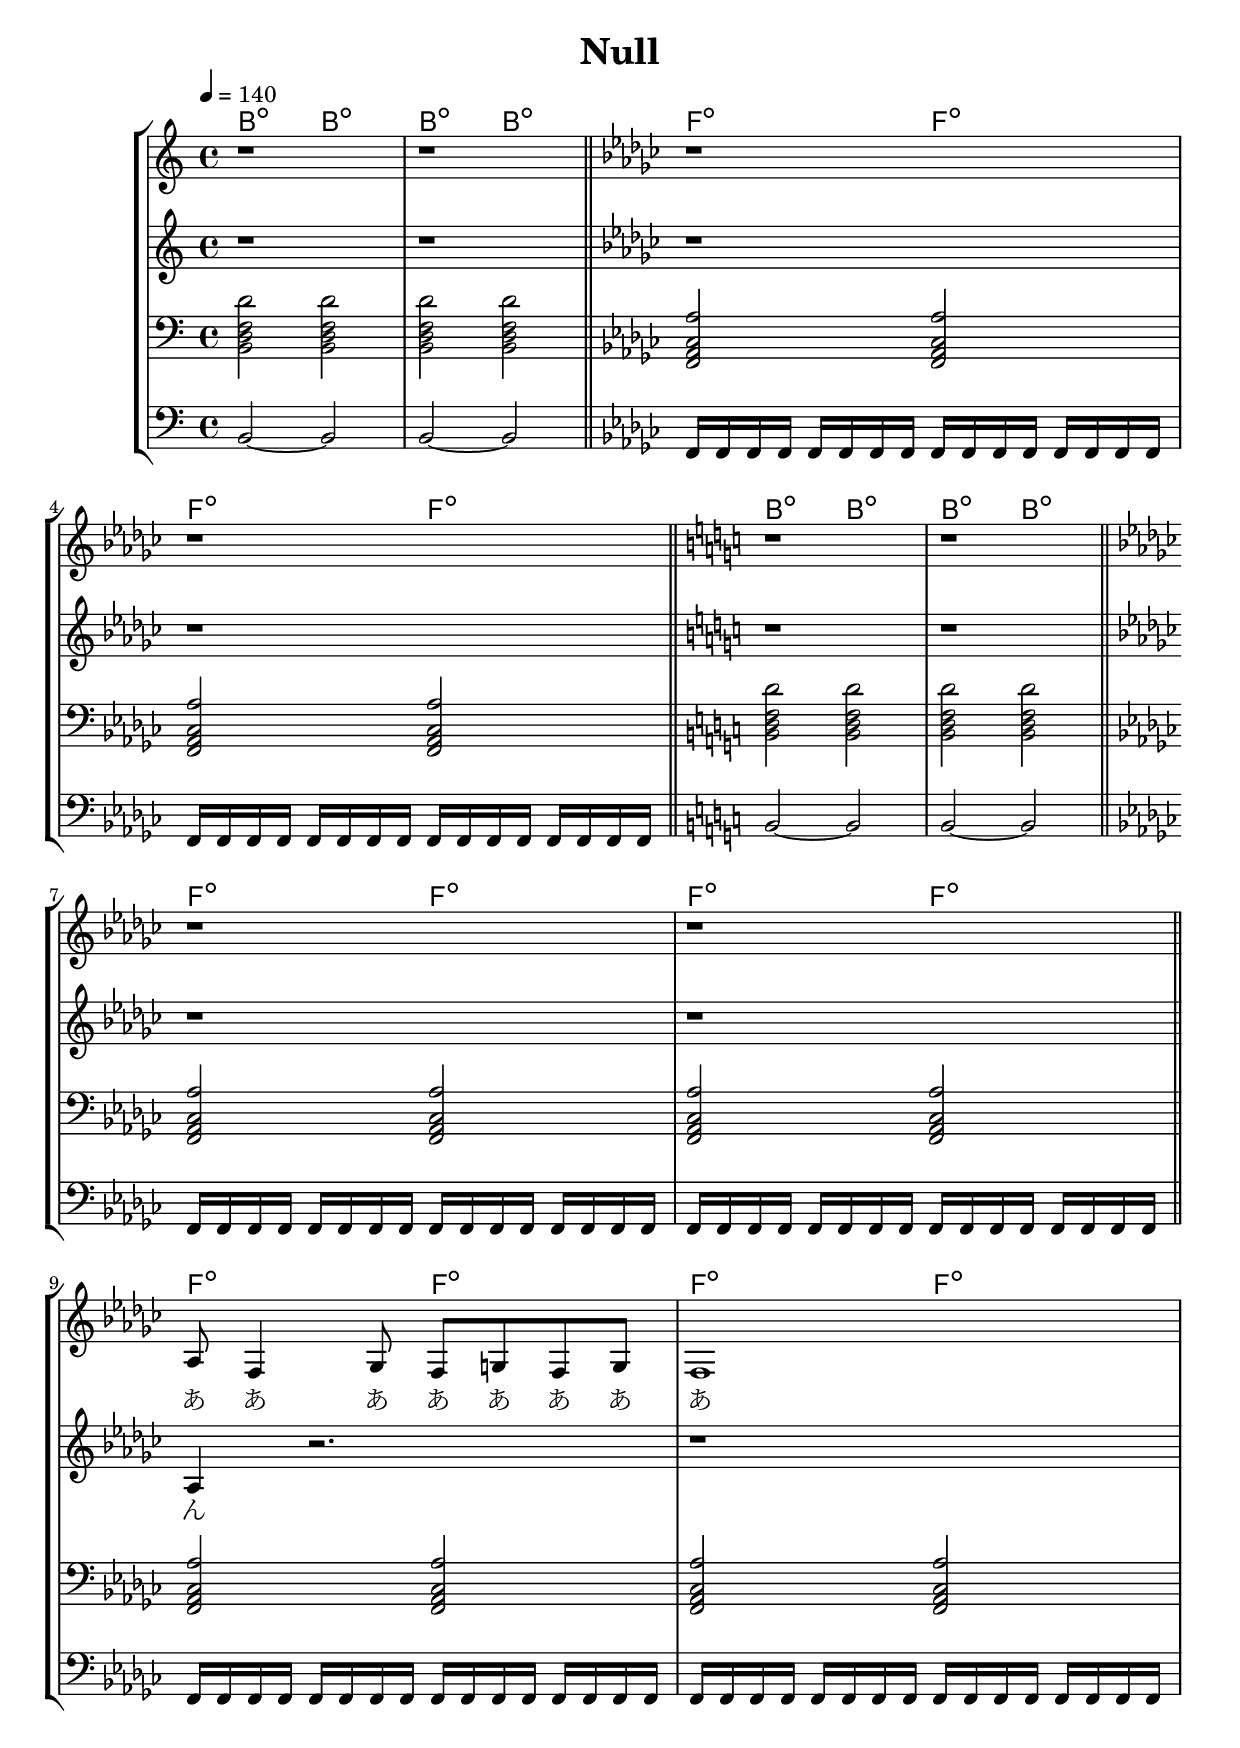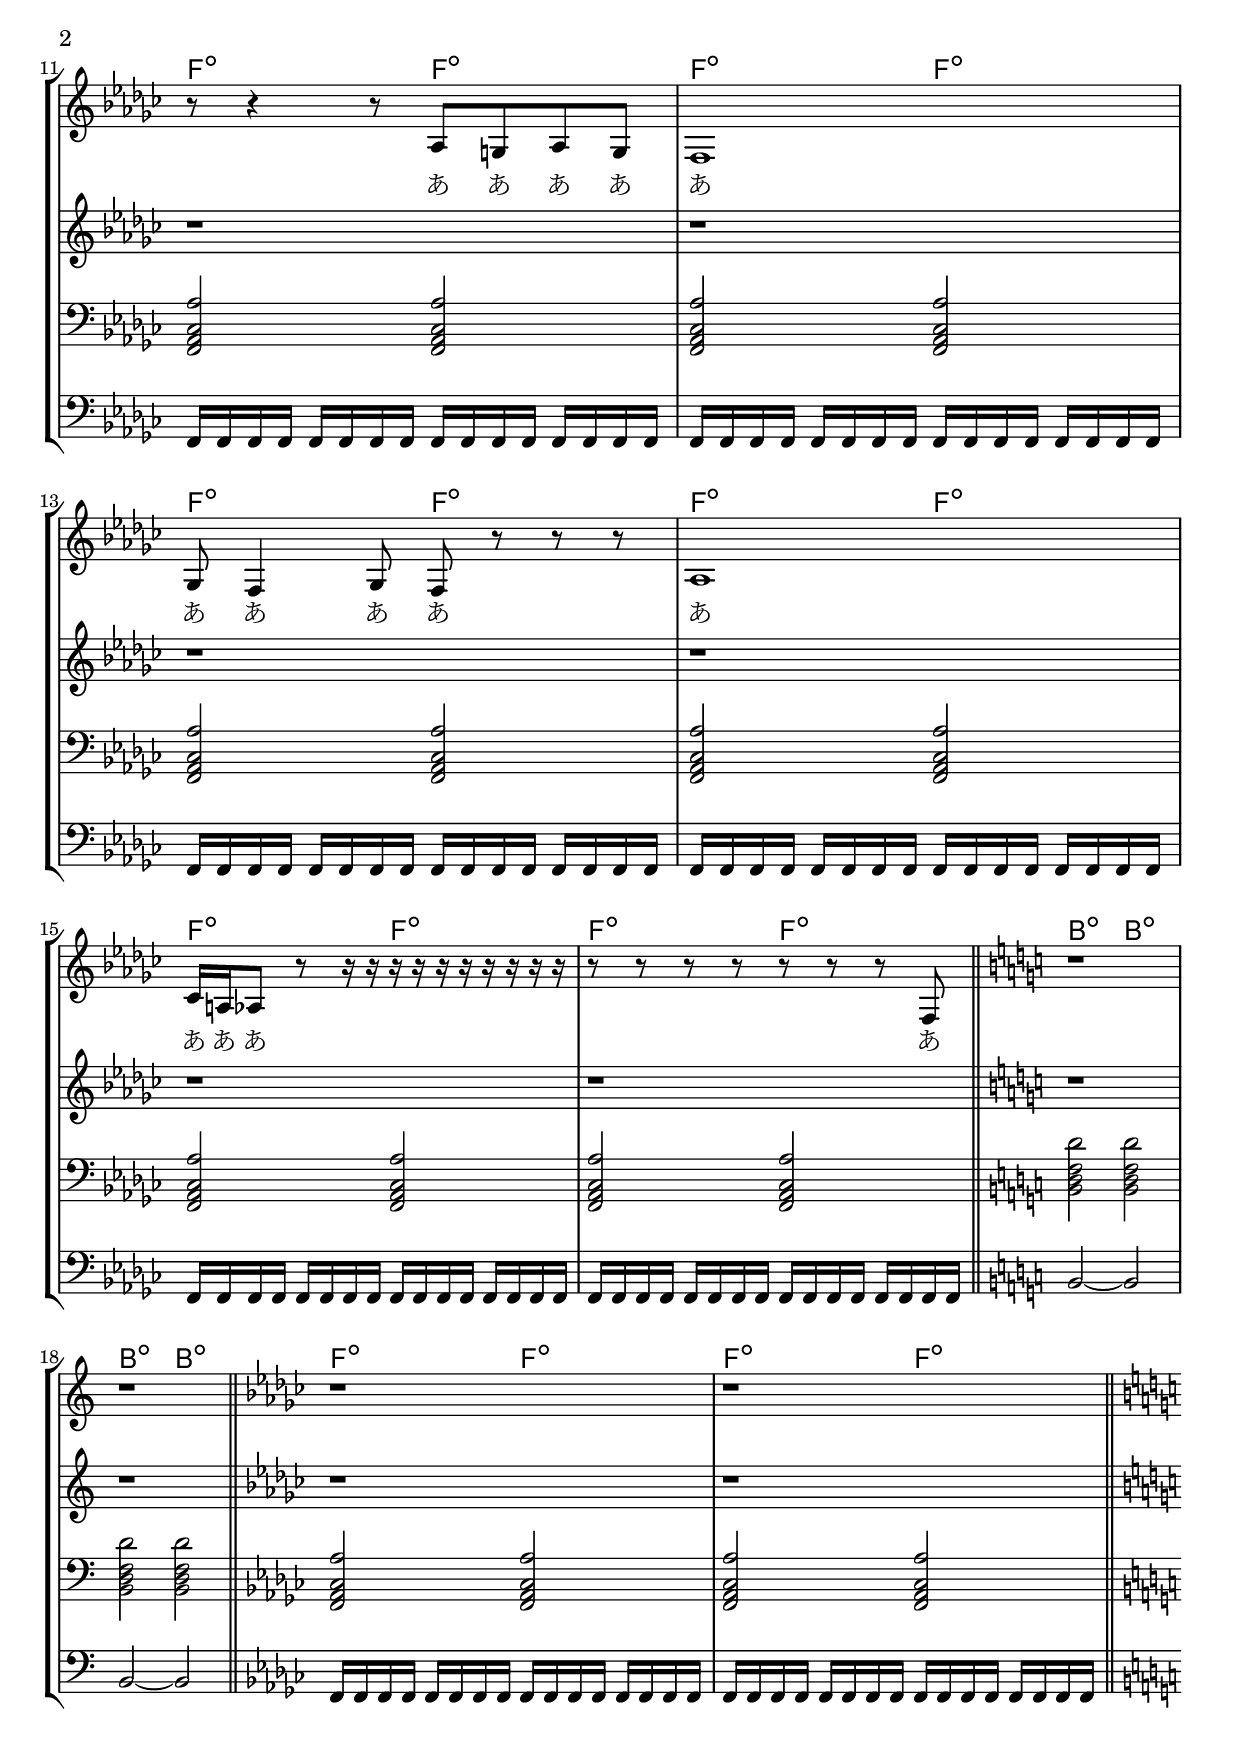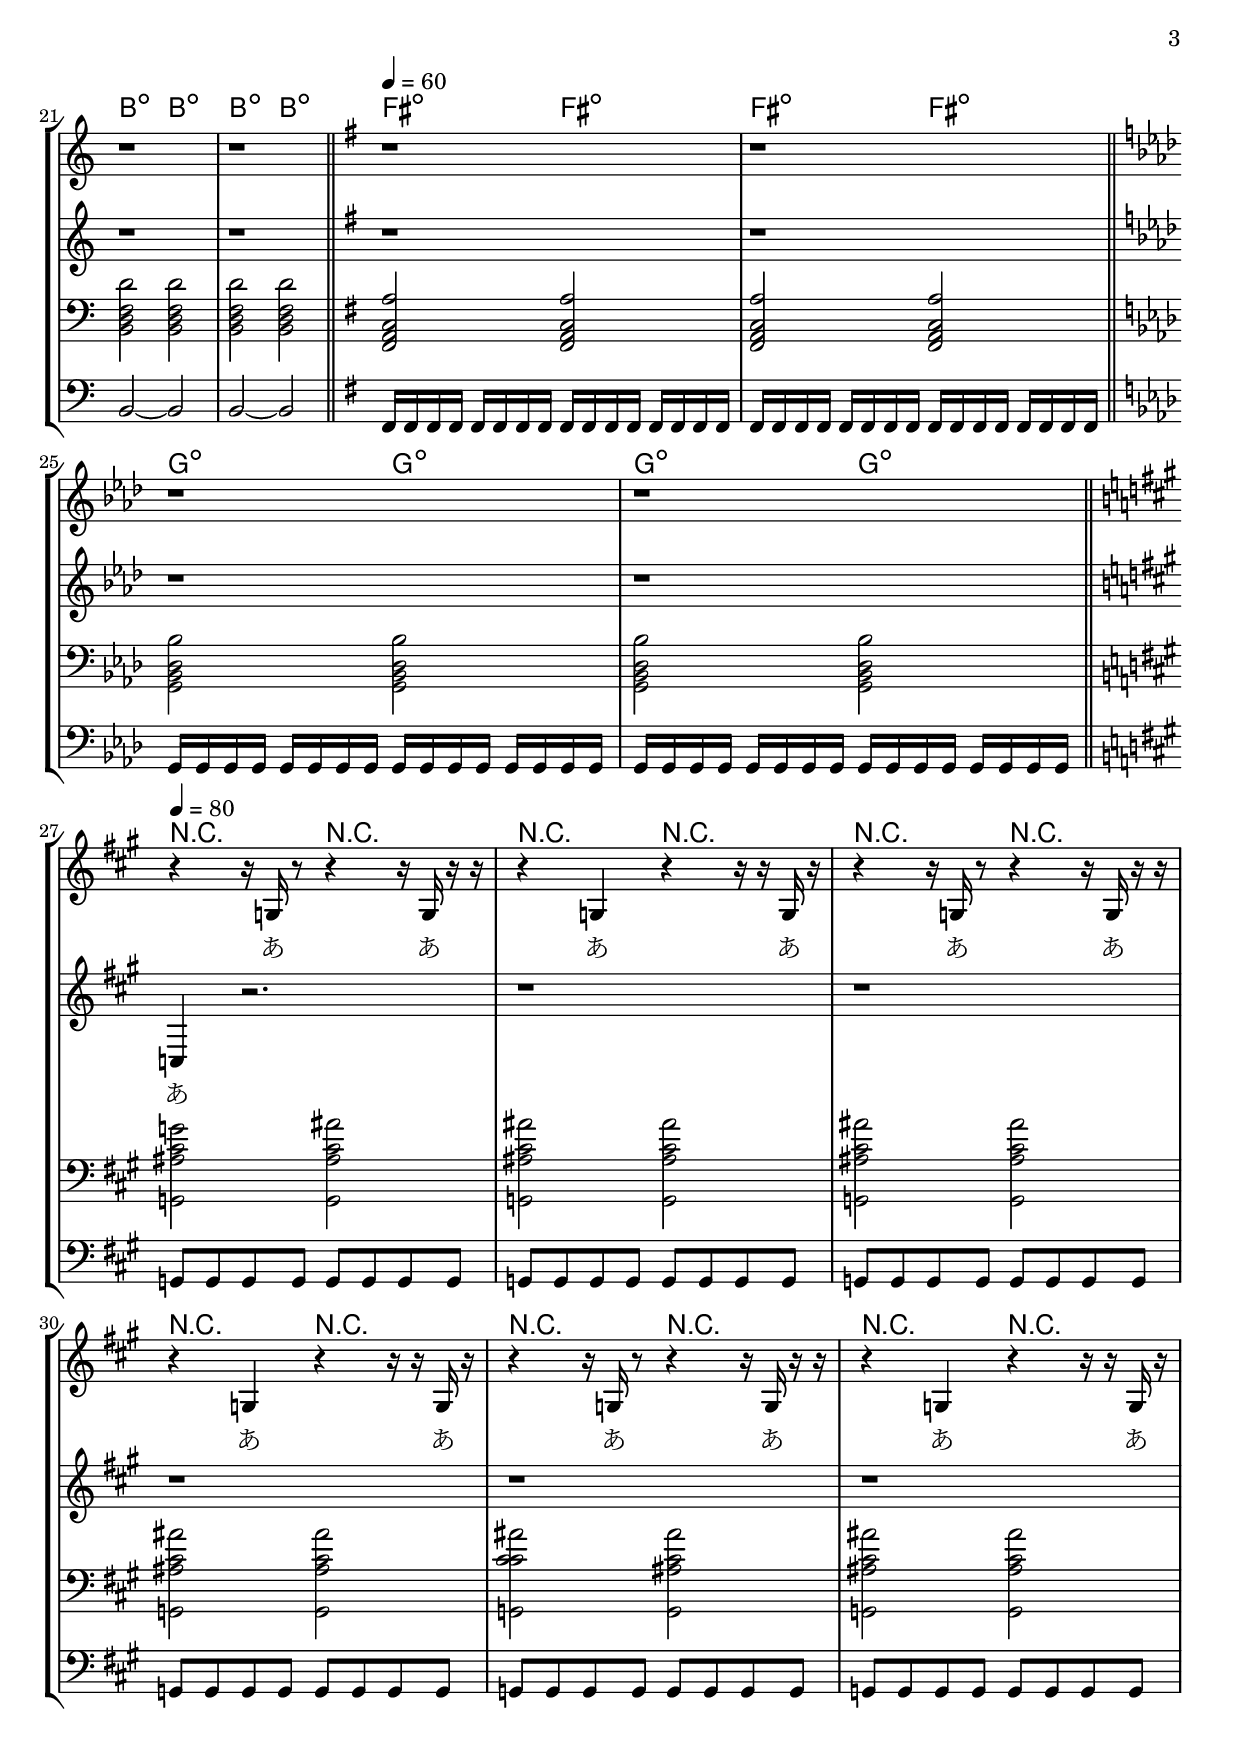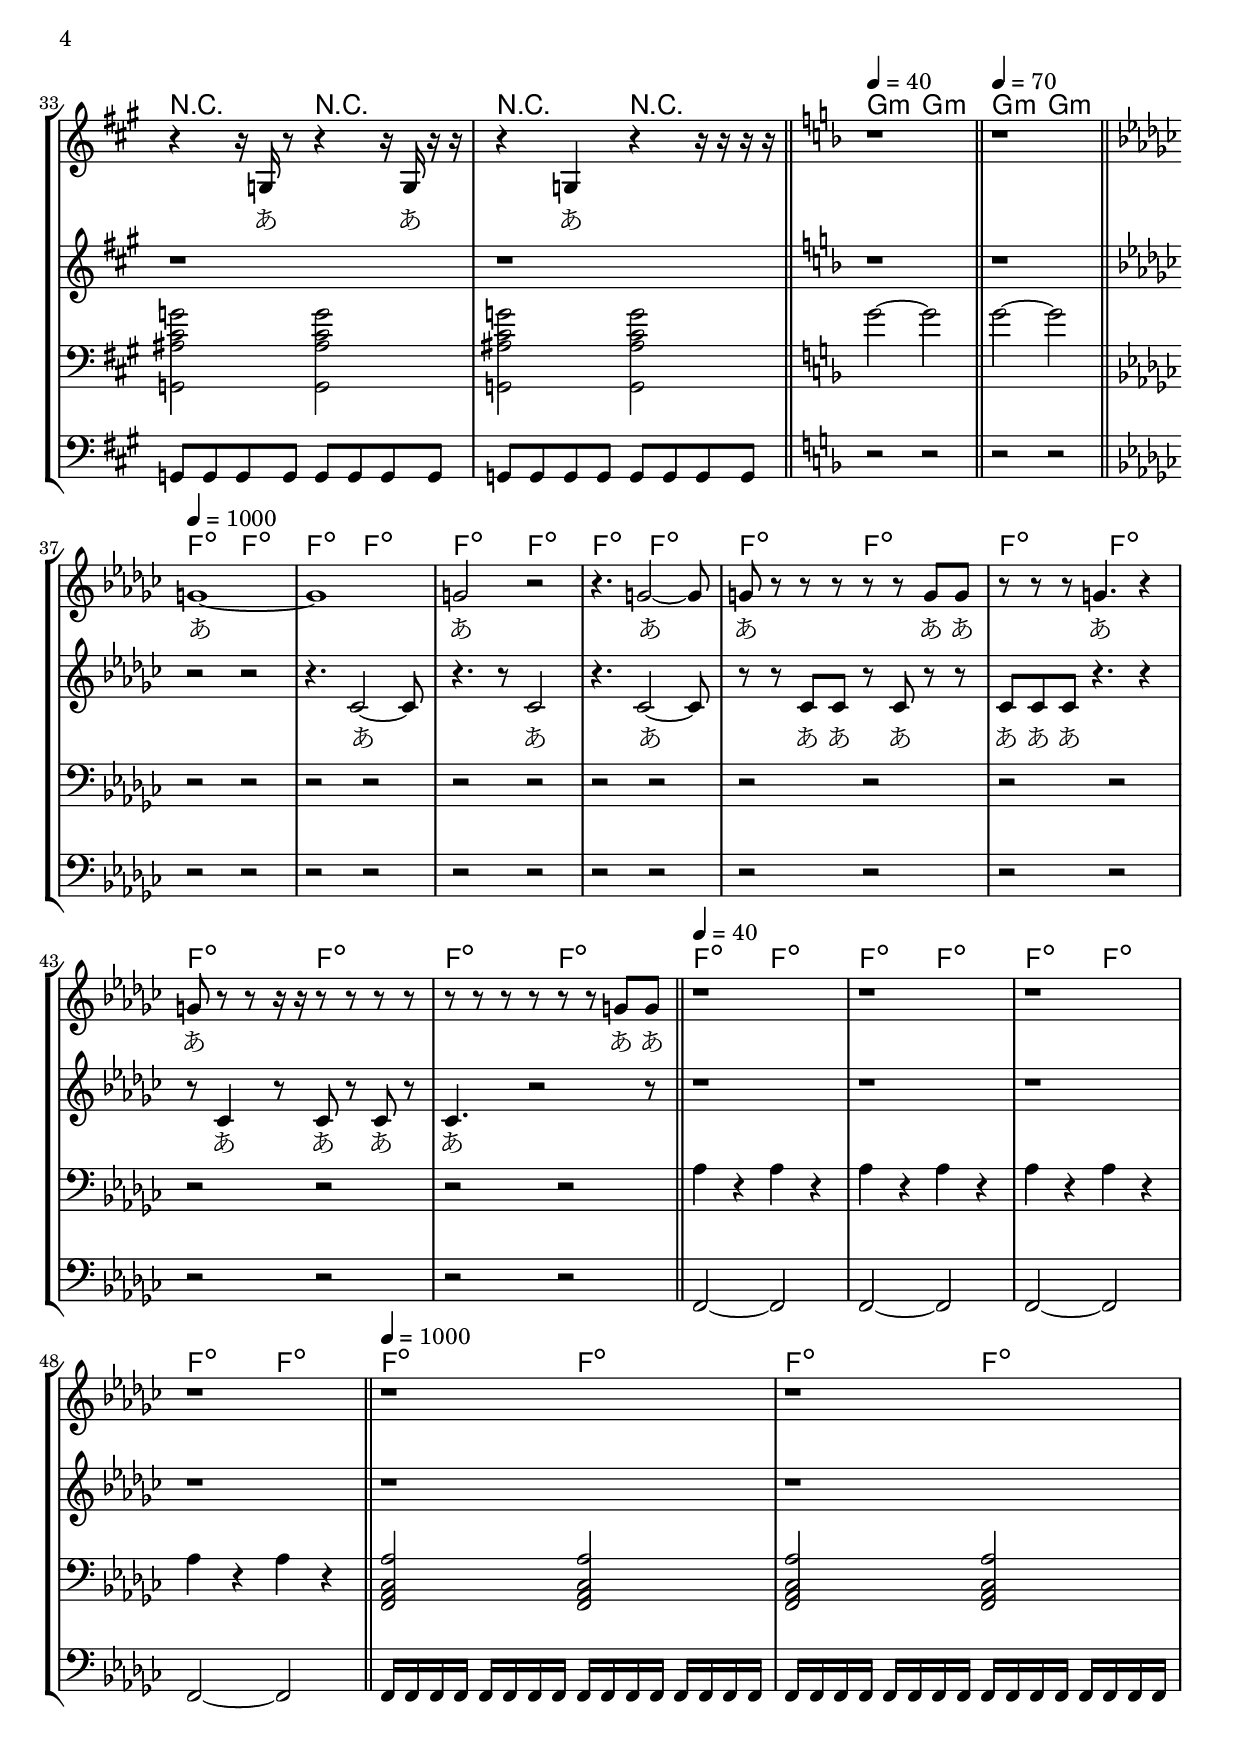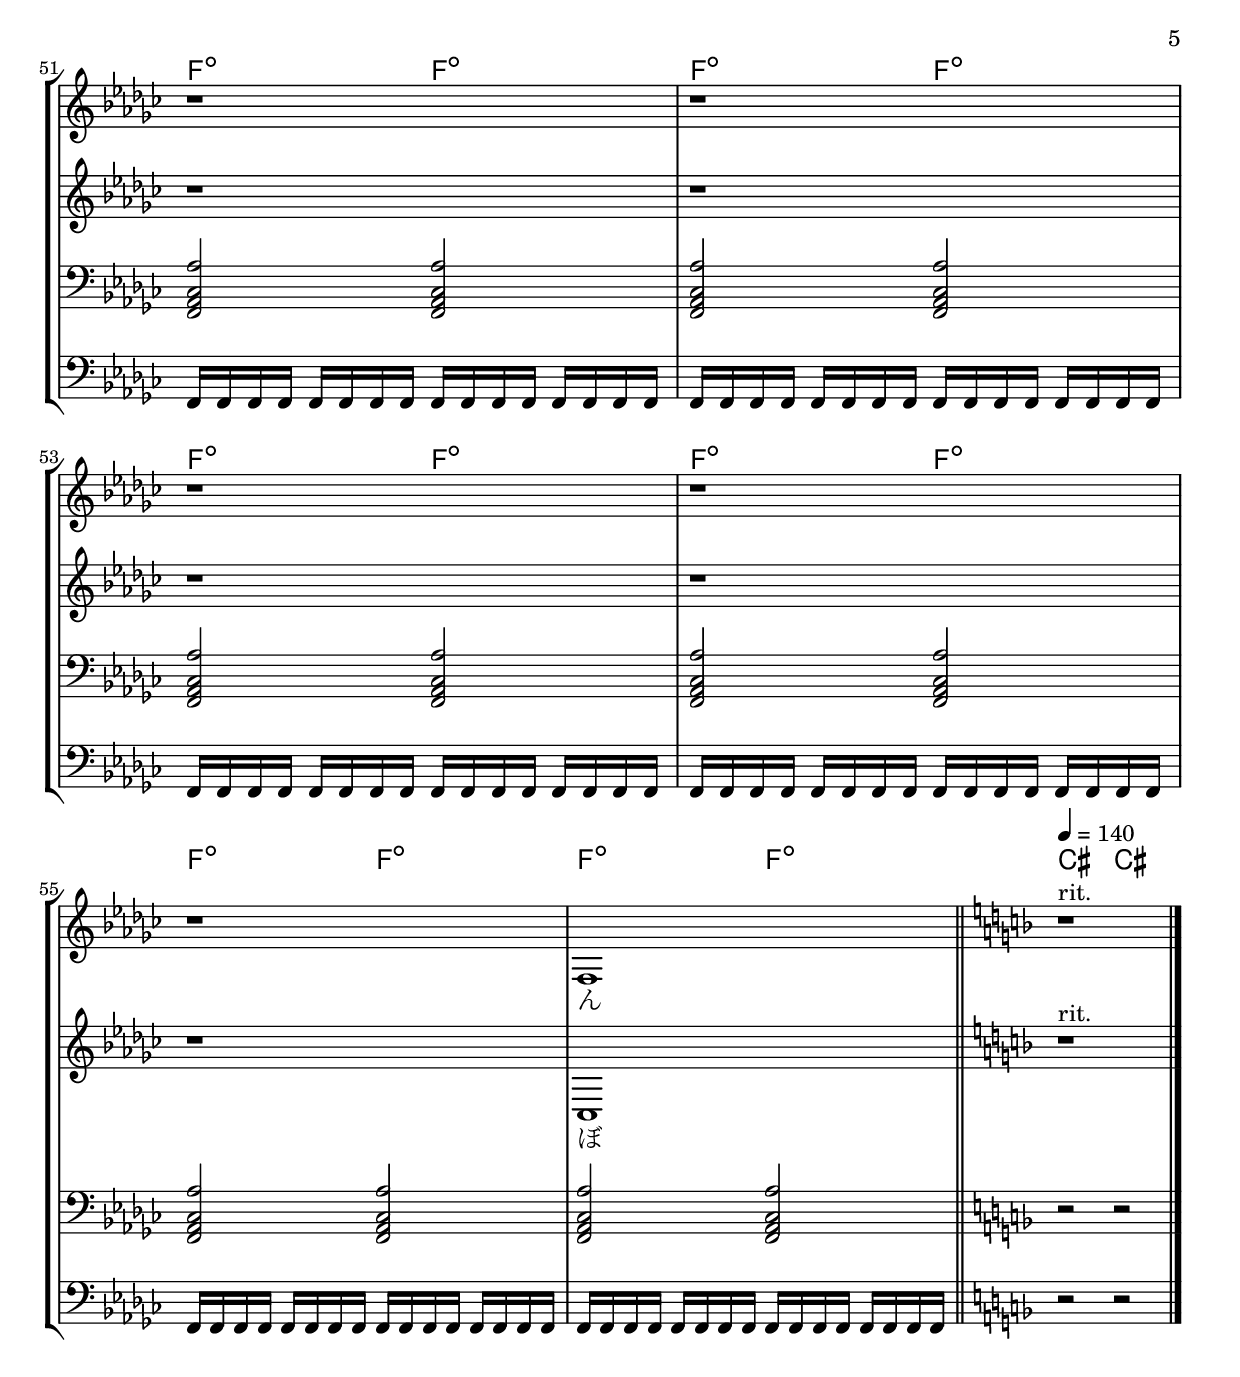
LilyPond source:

\version "2.12.1"

\header {
	title = \markup {Null}
	composer = \markup \center-column {￾}
}

harmony = \chordmode {
	b2:dim b:dim b:dim b:dim 

	f:dim f:dim f:dim f:dim 

	b:dim b:dim b:dim b:dim 

	f:dim f:dim f:dim f:dim 

	f:dim f:dim f:dim f:dim f:dim f:dim f:dim f:dim f:dim f:dim f:dim f:dim f:dim f:dim f:dim f:dim 

	b:dim b:dim b:dim b:dim 

	f:dim f:dim f:dim f:dim 

	b:dim b:dim b:dim b:dim 

	fis:dim fis:dim fis:dim fis:dim 

	g:dim g:dim g:dim g:dim 

	r r r r r r r r r r r r r r r r 

	g:m g:m 

	g:m g:m 

	f:dim f:dim f:dim f:dim f:dim f:dim f:dim f:dim f:dim f:dim f:dim f:dim f:dim f:dim f:dim f:dim 

	f:dim f:dim f:dim f:dim f:dim f:dim f:dim f:dim 

	f:dim f:dim f:dim f:dim f:dim f:dim f:dim f:dim f:dim f:dim f:dim f:dim f:dim f:dim f:dim f:dim 

	cis cis 
}

melody = {
	\key c \major
	\tempo 4 = 140
	r1 | r1   
	\key ges \major
	r1 | r1   
	\key c \major
	r1 | r1   
	\key ges \major
	r1 | r1   
	\set Staff.midiInstrument = #"Tinkle Bell"
	as8  f4  ges8  f8  g8  f8  g8 
	f1 
	r8  r4  r8  as8  g8  as8  g8 
	f1 
	ges8  f4  ges8  f8  r8  r8  r8 
	as1 
	ces'16  a16  as8  r8  r16  r16  r16  r16  r16  r16  r16  r16  r16  r16 
	r8  r8  r8  r8  r8  r8  r8  f8
	\key c \major
	r1 | r1   
	\key ges \major
	r1 | r1   
	\key c \major
	r1 | r1   
	\key g \major
	\tempo 4 = 60
	r1 | r1   
	\key as \major
	r1 | r1   
	\set Staff.midiInstrument = #"FX 2 (soundtrack)"
		\key a \major
	\tempo 4 = 80
r4  r16  g16  r8  r4  r16  g16  r16  r16 
	r4  g4  r4  r16  r16  g16  r16 
	r4  r16  g16  r8  r4  r16  g16  r16  r16 
	r4  g4  r4  r16  r16  g16  r16 
	r4  r16  g16  r8  r4  r16  g16  r16  r16 
	r4  g4  r4  r16  r16  g16  r16 
	r4  r16  g16  r8  r4  r16  g16  r16  r16 
	r4  g4  r4  r16  r16  r16  r16
	\key f \major
	\tempo 4 = 40
	r1   
	\tempo 4 = 70
	r1   
	\set Staff.midiInstrument = #"Lead 1 (square)"
		\key ges \major
	\tempo 4 = 1000
g'1~ 
	g'1 
	 g'2  r2 
	r4.  g'2~g'8 
	g'8  r8  r8  r8  r8  r8  g'8  g'8 
	r8  r8  r8  g'4.  r4 
	g'8  r8  r8  r16  r16  r8  r8  r8  r8 
	r8  r8  r8  r8  r8  r8  g'8  g'8
	\tempo 4 = 40
	r1 | r1 | r1 | r1   
	\set Staff.midiInstrument = #"fss0.6"
		\tempo 4 = 1000
r1~ 
	r1 
	 r1~ 
	r1 
	 r1~ 
	r1 
	 r1 
	f1
	\key f \major
	\tempo 4 = 140
	r1^"rit." \bar "|."
}

words = \lyricmode {
	
	
	
	
	あ  あ  あ  あ  あ  あ  あ  あ  あ  あ  あ  あ  あ  あ  あ  あ  あ  あ  あ  あ  あ  あ  
	
	
	
	
	
	あ  あ  あ  あ  あ  あ  あ  あ  あ  あ  あ  あ  あ  あ  あ  
	
	
	あ  あ  あ  あ  あ  あ  あ  あ  あ  あ  
	
	ん  
	
}

secondmelody = {
	\key c \major
	\tempo 4 = 140
	r1 | r1   
	\key ges \major
	r1 | r1   
	\key c \major
	r1 | r1   
	\key ges \major
	r1 | r1   
	\set Staff.midiInstrument = #"fss0.6"
	as4  	r2. r1 r1 r1 r1 r1 r1 r1 	\key c \major
	r1 | r1   
	\key ges \major
	r1 | r1   
	\key c \major
	r1 | r1   
	\key g \major
	\tempo 4 = 60
	r1 | r1   
	\key as \major
	r1 | r1   
	\set Staff.midiInstrument = #"fss0.6"
		\key a \major
	\tempo 4 = 80
c4  	r2. r1 r1 r1 r1 r1 r1 r1 	\key f \major
	\tempo 4 = 40
	r1   
	\tempo 4 = 70
	r1   
	\set Staff.midiInstrument = #"Seashore"
		\key ges \major
	\tempo 4 = 1000
r2  r2 
	r4.  ces'2~ces'8 
	r4.  r8  ces'2 
	r4.  ces'2~ces'8 
	r8  r8  ces'8  ces'8  r8  ces'8  r8  r8 
	ces'8  ces'8  ces'8  r4.  r4 
	r8  ces'4  r8  ces'8  r8  ces'8  r8 
	ces'4.  r2~r8
	\tempo 4 = 40
	r1 | r1 | r1 | r1   
	\set Staff.midiInstrument = #"fss0.6"
		\tempo 4 = 1000
r1~ 
	r1 
	 r1~ 
	r1 
	 r1~ 
	r1 
	 r1 
	ces1
	\key f \major
	\tempo 4 = 140
	r1^"rit." \bar "|."
}

secondwords = \lyricmode {
	
	
	
	
	ん  
	
	
	
	
	
	あ  
	
	
	あ  あ  あ  あ  あ  あ  あ  あ  あ  あ  あ  あ  あ  
	
	ぼ  
	
}

tempochange = {
	\tempo 4 = 140
	r1 | r1 \bar "||"
	\tempo 4 = 140
	r1 | r1 \bar "||"
	\tempo 4 = 140
	r1 | r1 \bar "||"
	\tempo 4 = 140
	r1 | r1 \bar "||"
	\tempo 4 = 140
	r1 | r1 | r1 | r1 | r1 | r1 | r1 | r1 \bar "||"
	\tempo 4 = 140
	r1 | r1 \bar "||"
	\tempo 4 = 140
	r1 | r1 \bar "||"
	\tempo 4 = 140
	r1 | r1 \bar "||"
	\tempo 4 = 60
	r1 | r1 \bar "||"
	\tempo 4 = 60
	r1 | r1 \bar "||"
	\tempo 4 = 80
	r1 | r1 | r1 | r1 | r1 | r1 | r1 | r1 \bar "||"
	\tempo 4 = 40
	r1 \bar "||"
	\tempo 4 = 70
	r1 \bar "||"
	\tempo 4 = 1000
	r1 | r1 | r1 | r1 | r1 | r1 | r1 | r1 \bar "||"
	\tempo 4 = 40
	r1 | r1 | r1 | r1 \bar "||"
	\tempo 4 = 1000
	r1 | r1 | r1 | r1 | r1 | r1 | r1 | r1 \bar "||"
	\tempo 4 = 140
	\tempo 4 = 105 r2 \tempo 4 = 93 r2 \bar "|."
}

mainacc = {
	\clef bass
	\set Staff.midiInstrument = #"Synthstrings 1"
	\key c \major
	\tempo 4 = 140
	<b, d f d'>2
	<b, d f d'>2
	<b, d f d'>2
	<b, d f d'>2
	\bar "||"

	\set Staff.midiInstrument = #"Pad 7 (halo)"
	\key ges \major
	<f, as, ces as>2
	<f, as, ces as>2
	<f, as, ces as>2
	<f, as, ces as>2
	\bar "||"

	\set Staff.midiInstrument = #"Synthstrings 1"
	\key c \major
	<b, d f d'>2
	<b, d f d'>2
	<b, d f d'>2
	<b, d f d'>2
	\bar "||"

	\set Staff.midiInstrument = #"Pad 7 (halo)"
	\key ges \major
	<f, as, ces as>2
	<f, as, ces as>2
	<f, as, ces as>2
	<f, as, ces as>2
	\bar "||"

	\set Staff.midiInstrument = #"Synthstrings 1"
	<f, as, ces as>2
	<f, as, ces as>2
	<f, as, ces as>2
	<f, as, ces as>2
	<f, as, ces as>2
	<f, as, ces as>2
	<f, as, ces as>2
	<f, as, ces as>2
	<f, as, ces as>2
	<f, as, ces as>2
	<f, as, ces as>2
	<f, as, ces as>2
	<f, as, ces as>2
	<f, as, ces as>2
	<f, as, ces as>2
	<f, as, ces as>2
	\bar "||"

	\set Staff.midiInstrument = #"Synthstrings 1"
	\key c \major
	<b, d f d'>2
	<b, d f d'>2
	<b, d f d'>2
	<b, d f d'>2
	\bar "||"

	\set Staff.midiInstrument = #"Pad 7 (halo)"
	\key ges \major
	<f, as, ces as>2
	<f, as, ces as>2
	<f, as, ces as>2
	<f, as, ces as>2
	\bar "||"

	\set Staff.midiInstrument = #"Synthstrings 1"
	\key c \major
	<b, d f d'>2
	<b, d f d'>2
	<b, d f d'>2
	<b, d f d'>2
	\bar "||"

	\set Staff.midiInstrument = #"Synthstrings 1"
	\key g \major
	\tempo 4 = 60
	<fis, a, c a>2
	<fis, a, c a>2
	<fis, a, c a>2
	<fis, a, c a>2
	\bar "||"

	\set Staff.midiInstrument = #"Synthstrings 1"
	\key as \major
	<g, bes, des bes>2
	<g, bes, des bes>2
	<g, bes, des bes>2
	<g, bes, des bes>2
	\bar "||"

	\set Staff.midiInstrument = #"Synthstrings 1"
	\key a \major
	\tempo 4 = 80
	<g, ais cis' g'>2
	<g, ais cis' ais'>2
	<g, ais cis' ais'>2
	<g, ais cis' ais'>2
	<g, ais cis' ais'>2
	<g, ais cis' ais'>2
	<g, ais cis' ais'>2
	<g, ais cis' ais'>2
	<g, cis' cis' ais'>2
	<g, ais cis' ais'>2
	<g, ais cis' ais'>2
	<g, ais cis' ais'>2
	<g, ais cis' g'>2
	<g, ais cis' g'>2
	<g, ais cis' g'>2
	<g, ais cis' g'>2
	\bar "||"

	\set Staff.midiInstrument = #"Lead 1 (square)"
	\key f \major
	\tempo 4 = 40
	g'2
	~g'2
	\bar "||"

	\set Staff.midiInstrument = #"Lead 1 (square)"
	\tempo 4 = 70
	g'2
	~g'2
	\bar "||"

	\set Staff.midiInstrument = #"Acoustic grand"
	\key ges \major
	\tempo 4 = 1000
	r2
	r2
	r2
	r2
	r2
	r2
	r2
	r2
	r2
	r2
	r2
	r2
	r2
	r2
	r2
	r2
	\bar "||"

	\set Staff.midiInstrument = #"Celesta"
	\tempo 4 = 40
	as4 r4
	as4 r4
	as4 r4
	as4 r4
	as4 r4
	as4 r4
	as4 r4
	as4 r4
	\bar "||"

	\set Staff.midiInstrument = #"FX 2 (soundtrack)"
	\tempo 4 = 1000
	<f, as, ces as>2
	<f, as, ces as>2
	<f, as, ces as>2
	<f, as, ces as>2
	<f, as, ces as>2
	<f, as, ces as>2
	<f, as, ces as>2
	<f, as, ces as>2
	<f, as, ces as>2
	<f, as, ces as>2
	<f, as, ces as>2
	<f, as, ces as>2
	<f, as, ces as>2
	<f, as, ces as>2
	<f, as, ces as>2
	<f, as, ces as>2
	\bar "||"

	\set Staff.midiInstrument = #"Acoustic grand"
	\key f \major
	\tempo 4 = 140
	r2
	r2
	\bar "|."
}

subacc = {
	\clef bass
	\set Staff.midiInstrument = #"Tubular Bells"
	\key c \major
	\tempo 4 = 140
	b,2
	~b,2
	b,2
	~b,2
	\bar "||"

	\set Staff.midiInstrument = #"Seashore"
	\key ges \major
	f,16 f,16 f,16 f,16 f,16 f,16 f,16 f,16
	f,16 f,16 f,16 f,16 f,16 f,16 f,16 f,16
	f,16 f,16 f,16 f,16 f,16 f,16 f,16 f,16
	f,16 f,16 f,16 f,16 f,16 f,16 f,16 f,16
	\bar "||"

	\set Staff.midiInstrument = #"Tubular Bells"
	\key c \major
	b,2
	~b,2
	b,2
	~b,2
	\bar "||"

	\set Staff.midiInstrument = #"Steel Drums"
	\key ges \major
	f,16 f,16 f,16 f,16 f,16 f,16 f,16 f,16
	f,16 f,16 f,16 f,16 f,16 f,16 f,16 f,16
	f,16 f,16 f,16 f,16 f,16 f,16 f,16 f,16
	f,16 f,16 f,16 f,16 f,16 f,16 f,16 f,16
	\bar "||"

	\set Staff.midiInstrument = #"Steel Drums"
	f,16 f,16 f,16 f,16 f,16 f,16 f,16 f,16
	f,16 f,16 f,16 f,16 f,16 f,16 f,16 f,16
	f,16 f,16 f,16 f,16 f,16 f,16 f,16 f,16
	f,16 f,16 f,16 f,16 f,16 f,16 f,16 f,16
	f,16 f,16 f,16 f,16 f,16 f,16 f,16 f,16
	f,16 f,16 f,16 f,16 f,16 f,16 f,16 f,16
	f,16 f,16 f,16 f,16 f,16 f,16 f,16 f,16
	f,16 f,16 f,16 f,16 f,16 f,16 f,16 f,16
	f,16 f,16 f,16 f,16 f,16 f,16 f,16 f,16
	f,16 f,16 f,16 f,16 f,16 f,16 f,16 f,16
	f,16 f,16 f,16 f,16 f,16 f,16 f,16 f,16
	f,16 f,16 f,16 f,16 f,16 f,16 f,16 f,16
	f,16 f,16 f,16 f,16 f,16 f,16 f,16 f,16
	f,16 f,16 f,16 f,16 f,16 f,16 f,16 f,16
	f,16 f,16 f,16 f,16 f,16 f,16 f,16 f,16
	f,16 f,16 f,16 f,16 f,16 f,16 f,16 f,16
	\bar "||"

	\set Staff.midiInstrument = #"Tubular Bells"
	\key c \major
	b,2
	~b,2
	b,2
	~b,2
	\bar "||"

	\set Staff.midiInstrument = #"Seashore"
	\key ges \major
	f,16 f,16 f,16 f,16 f,16 f,16 f,16 f,16
	f,16 f,16 f,16 f,16 f,16 f,16 f,16 f,16
	f,16 f,16 f,16 f,16 f,16 f,16 f,16 f,16
	f,16 f,16 f,16 f,16 f,16 f,16 f,16 f,16
	\bar "||"

	\set Staff.midiInstrument = #"Tubular Bells"
	\key c \major
	b,2
	~b,2
	b,2
	~b,2
	\bar "||"

	\set Staff.midiInstrument = #"Steel Drums"
	\key g \major
	\tempo 4 = 60
	fis,16 fis,16 fis,16 fis,16 fis,16 fis,16 fis,16 fis,16
	fis,16 fis,16 fis,16 fis,16 fis,16 fis,16 fis,16 fis,16
	fis,16 fis,16 fis,16 fis,16 fis,16 fis,16 fis,16 fis,16
	fis,16 fis,16 fis,16 fis,16 fis,16 fis,16 fis,16 fis,16
	\bar "||"

	\set Staff.midiInstrument = #"Steel Drums"
	\key as \major
	g,16 g,16 g,16 g,16 g,16 g,16 g,16 g,16
	g,16 g,16 g,16 g,16 g,16 g,16 g,16 g,16
	g,16 g,16 g,16 g,16 g,16 g,16 g,16 g,16
	g,16 g,16 g,16 g,16 g,16 g,16 g,16 g,16
	\bar "||"

	\set Staff.midiInstrument = #"Steel Drums"
	\key a \major
	\tempo 4 = 80
	g,8 g,8 g,8 g,8
	g,8 g,8 g,8 g,8
	g,8 g,8 g,8 g,8
	g,8 g,8 g,8 g,8
	g,8 g,8 g,8 g,8
	g,8 g,8 g,8 g,8
	g,8 g,8 g,8 g,8
	g,8 g,8 g,8 g,8
	g,8 g,8 g,8 g,8
	g,8 g,8 g,8 g,8
	g,8 g,8 g,8 g,8
	g,8 g,8 g,8 g,8
	g,8 g,8 g,8 g,8
	g,8 g,8 g,8 g,8
	g,8 g,8 g,8 g,8
	g,8 g,8 g,8 g,8
	\bar "||"

	\set Staff.midiInstrument = #"Acoustic grand"
	\key f \major
	\tempo 4 = 40
	r2
	r2
	\bar "||"

	\set Staff.midiInstrument = #"Acoustic grand"
	\tempo 4 = 70
	r2
	r2
	\bar "||"

	\set Staff.midiInstrument = #"Acoustic grand"
	\key ges \major
	\tempo 4 = 1000
	r2
	r2
	r2
	r2
	r2
	r2
	r2
	r2
	r2
	r2
	r2
	r2
	r2
	r2
	r2
	r2
	\bar "||"

	\set Staff.midiInstrument = #"Pad 5 (bowed)"
	\tempo 4 = 40
	f,2
	~f,2
	f,2
	~f,2
	f,2
	~f,2
	f,2
	~f,2
	\bar "||"

	\set Staff.midiInstrument = #"Seashore"
	\tempo 4 = 1000
	f,16 f,16 f,16 f,16 f,16 f,16 f,16 f,16
	f,16 f,16 f,16 f,16 f,16 f,16 f,16 f,16
	f,16 f,16 f,16 f,16 f,16 f,16 f,16 f,16
	f,16 f,16 f,16 f,16 f,16 f,16 f,16 f,16
	f,16 f,16 f,16 f,16 f,16 f,16 f,16 f,16
	f,16 f,16 f,16 f,16 f,16 f,16 f,16 f,16
	f,16 f,16 f,16 f,16 f,16 f,16 f,16 f,16
	f,16 f,16 f,16 f,16 f,16 f,16 f,16 f,16
	f,16 f,16 f,16 f,16 f,16 f,16 f,16 f,16
	f,16 f,16 f,16 f,16 f,16 f,16 f,16 f,16
	f,16 f,16 f,16 f,16 f,16 f,16 f,16 f,16
	f,16 f,16 f,16 f,16 f,16 f,16 f,16 f,16
	f,16 f,16 f,16 f,16 f,16 f,16 f,16 f,16
	f,16 f,16 f,16 f,16 f,16 f,16 f,16 f,16
	f,16 f,16 f,16 f,16 f,16 f,16 f,16 f,16
	f,16 f,16 f,16 f,16 f,16 f,16 f,16 f,16
	\bar "||"

	\set Staff.midiInstrument = #"Acoustic grand"
	\key f \major
	\tempo 4 = 140
	r2
	r2
	\bar "|."
}

percA = {
	\drummode {
	r1 |r1 \bar "||"
	r1 |r1 \bar "||"
	r1 |r1 \bar "||"
	r1 |r1 \bar "||"
	r1 |r1 |r1 |r1 |r1 |r1 |r1 |r1 \bar "||"
	r1 |r1 \bar "||"
	r1 |r1 \bar "||"
	r1 |r1 \bar "||"
	r1 |r1 \bar "||"
	r1 |r1 \bar "||"
	r1 |r1 |r1 |r1 |r1 |r1 |r1 |r1 \bar "||"
	r1 \bar "||"
	r1 \bar "||"
	r1 |r1 |r1 |r1 |r1 |r1 |r1 |r1 \bar "||"
	r1 |r1 |r1 |r1 \bar "||"
	r1 |r1 |r1 |r1 |r1 |r1 |r1 |r1 \bar "||"
	r1 \bar "|."
	}
}

percB = {
	\drummode {
	r1 |r1 \bar "||"
	r1 |r1 \bar "||"
	r1 |r1 \bar "||"
	r1 |r1 \bar "||"
	r1 |r1 |r1 |r1 |r1 |r1 |r1 |r1 \bar "||"
	r1 |r1 \bar "||"
	r1 |r1 \bar "||"
	r1 |r1 \bar "||"
	r1 |r1 \bar "||"
	r1 |r1 \bar "||"
	r1 |r1 |r1 |r1 |r1 |r1 |r1 |r1 \bar "||"
	r1 \bar "||"
	r1 \bar "||"
	r1 |r1 |r1 |r1 |r1 |r1 |r1 |r1 \bar "||"
	r1 |r1 |r1 |r1 \bar "||"
	r1 |r1 |r1 |r1 |r1 |r1 |r1 |r1 \bar "||"
	r1 \bar "|."
	}
}

percC = {
	\drummode {
	r1 |r1 \bar "||"
	r1 |r1 \bar "||"
	r1 |r1 \bar "||"
	r1 |r1 \bar "||"
	r1 |r1 |r1 |r1 |r1 |r1 |r1 |r1 \bar "||"
	r1 |r1 \bar "||"
	r1 |r1 \bar "||"
	r1 |r1 \bar "||"
	r1 |r1 \bar "||"
	r1 |r1 \bar "||"
	r1 |r1 |r1 |r1 |r1 |r1 |r1 |r1 \bar "||"
	r1 \bar "||"
	r1 \bar "||"
	r1 |r1 |r1 |r1 |r1 |r1 |r1 |r1 \bar "||"
	r1 |r1 |r1 |r1 \bar "||"
	r1 |r1 |r1 |r1 |r1 |r1 |r1 |r1 \bar "||"
	r1 \bar "|."
	}
}

percD = {
	\drummode {
	r1 |r1 \bar "||"
	r1 |r1 \bar "||"
	r1 |r1 \bar "||"
	r1 |r1 \bar "||"
	r1 |r1 |r1 |r1 |r1 |r1 |r1 |r1 \bar "||"
	r1 |r1 \bar "||"
	r1 |r1 \bar "||"
	r1 |r1 \bar "||"
	r1 |r1 \bar "||"
	r1 |r1 \bar "||"
	r1 |r1 |r1 |r1 |r1 |r1 |r1 |r1 \bar "||"
	r1 \bar "||"
	r1 \bar "||"
	r1 |r1 |r1 |r1 |r1 |r1 |r1 |r1 \bar "||"
	r1 |r1 |r1 |r1 \bar "||"
	r1 |r1 |r1 |r1 |r1 |r1 |r1 |r1 \bar "||"
	r1 \bar "|."
	}
}

percE = {
	\drummode {
	r1 |r1 \bar "||"
	r1 |r1 \bar "||"
	r1 |r1 \bar "||"
	r1 |r1 \bar "||"
	r1 |r1 |r1 |r1 |r1 |r1 |r1 |r1 \bar "||"
	r1 |r1 \bar "||"
	r1 |r1 \bar "||"
	r1 |r1 \bar "||"
	r1 |r1 \bar "||"
	r1 |r1 \bar "||"
	r1 |r1 |r1 |r1 |r1 |r1 |r1 |r1 \bar "||"
	r1 \bar "||"
	r1 \bar "||"
	r1 |r1 |r1 |r1 |r1 |r1 |r1 |r1 \bar "||"
	r1 |r1 |r1 |r1 \bar "||"
	r1 |r1 |r1 |r1 |r1 |r1 |r1 |r1 \bar "||"
	r1 \bar "|."
	}
}

\score {
	<<
		\new StaffGroup <<
			\new ChordNames {\harmony}
			\new Voice = "melody" {\melody}
			\new Lyrics \lyricsto "melody" \words
			\new Voice = "secondmelody" {\secondmelody}
			\new Lyrics \lyricsto "secondmelody" \secondwords
			\new Staff = "mainacc" {\mainacc}
			\new Staff = "subacc" {\subacc}
		>>
	>>
	\layout { }
}
